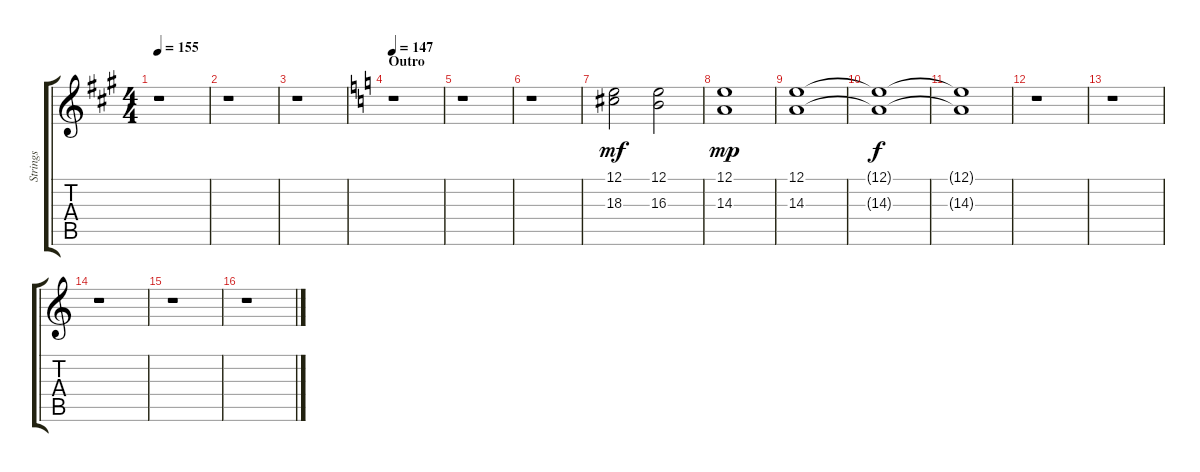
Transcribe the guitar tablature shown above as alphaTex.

\track ("Strings" "Strings") {instrument stringensemble1}
\staff {score tabs}
\tuning (E4 B3 G3 D3 A2 E2) {hide}
\ts (4 4)
\tempo 155
\clef g2
\ks a
r.1{dy f} |
r.1 |
r.1 |
\section ("" "Outro")
\tempo 147
\ks c
r.1 |
r.1 |
r.1 |
(12.1 18.3).2{dy mf} (12.1 16.3).2 |
(12.1 14.3).1{dy mp} |
(12.1 14.3).1 |
(12.1{t} 14.3{t}).1{dy f} |
(12.1{t} 14.3{t}).1 |
r.1 |
r.1 |
r.1 |
r.1 |
r.1
